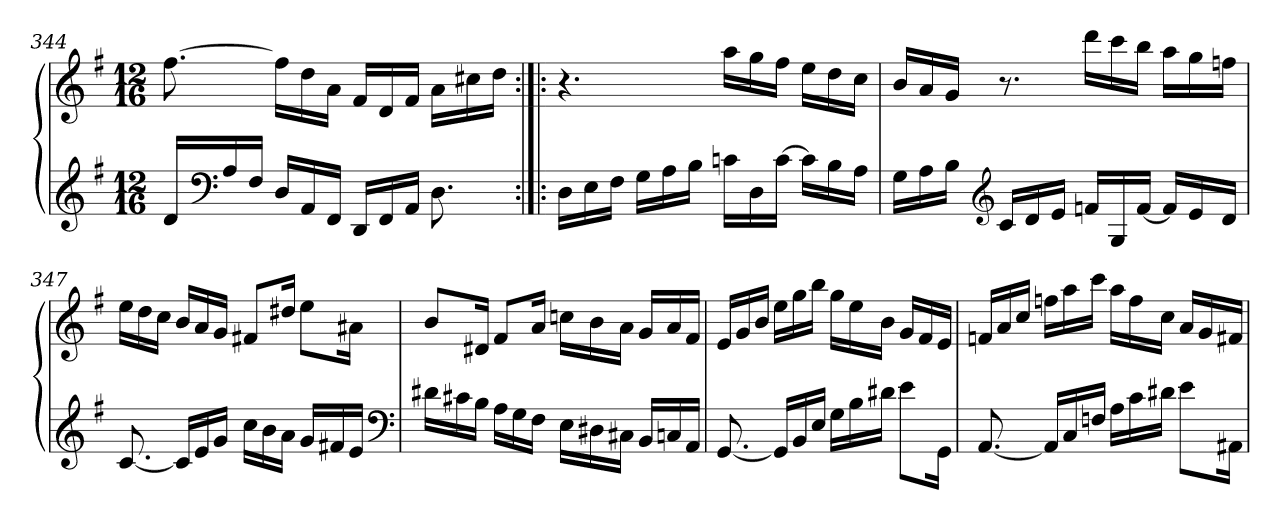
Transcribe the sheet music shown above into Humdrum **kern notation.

**kern	**kern
*part1	*part1
*staff2	*staff1
*clefG2	*clefG2
*k[f#]	*k[f#]
*G:	*G:
*M12/16	*M12/16
=344	=344
16d/LL	[8.ff#\
*clefF4	*
16A/	.
16F#/JJ	.
16D/LL	16ff#\LL]
16AA/	16dd\
16FF#/JJ	16a\JJ
16DD/LL	16f#/LL
16FF#/	16d/
16AA/JJ	16f#/JJ
8.D\	16a\LL
.	16cc#X\
.	16dd\JJ
!!LO:PB:g=z
=345:|!|:	=345:|!|:
16D\LL	4.r
16E\	.
16F#\JJ	.
16G\LL	.
16A\	.
16B\JJ	.
16cn\LL	16aa\LL
16D\	16gg\
[16c\JJ	16ff#\JJ
16c\LL]	16ee\LL
16B\	16dd\
16A\JJ	16cc\JJ
=346	=346
16G\LL	16b/LL
16A\	16a/
16B\JJ	16g/JJ
*clefG2	*
16c/LL	8.r
16d/	.
16e/JJ	.
16fn/LL	16ddd\LL
16G/	16ccc\
[16f/JJ	16bb\JJ
16f/LL]	16aa\LL
16e/	16gg\
16d/JJ	16ffn\JJ
=347	=347
[8.c/	16ee\LL
.	16dd\
.	16cc\JJ
16c/LL]	16b/LL
16e/	16a/
16g/JJ	16g/JJ
16cc\LL	8f#X/L
16b\	.
16a\JJ	16dd#X/Jk
16g/LL	8ee\L
16f#X/	.
16e/JJ	16a#X\Jk
*clefF4	*
!!LO:LB:g=z
=348	=348
16d#X\LL	8b/L
16c#X\	.
16B\JJ	16d#X/Jk
16A\LL	8f#/L
16G\	.
16F#\JJ	16a/Jk
16E\LL	16ccn\LL
16D#X\	16b\
16C#X\JJ	16a\JJ
16BB/LL	16g/LL
16Cn/	16a/
16AA/JJ	16f#/JJ
=349	=349
[8.GG/	16e/LL
.	16g/
.	16b/JJ
16GG/LL]	16ee\LL
16BB/	16gg\
16E/JJ	16bb\JJ
16G\LL	16gg\LL
16B\	16ee\
16d#X\JJ	16b\JJ
8e\L	16g/LL
.	16f#/
16GG\Jk	16e/JJ
=350	=350
[8.AA/	16fn/LL
.	16a/
.	16cc/JJ
16AA/LL]	16ffn\LL
16C/	16aa\
16Fn/JJ	16ccc\JJ
16A\LL	16aa\LL
16c\	16ff\
16d#X\JJ	16cc\JJ
8e\L	16a/LL
.	16g/
16AA#X\Jk	16f#X/JJ
=	=
*-	*-
